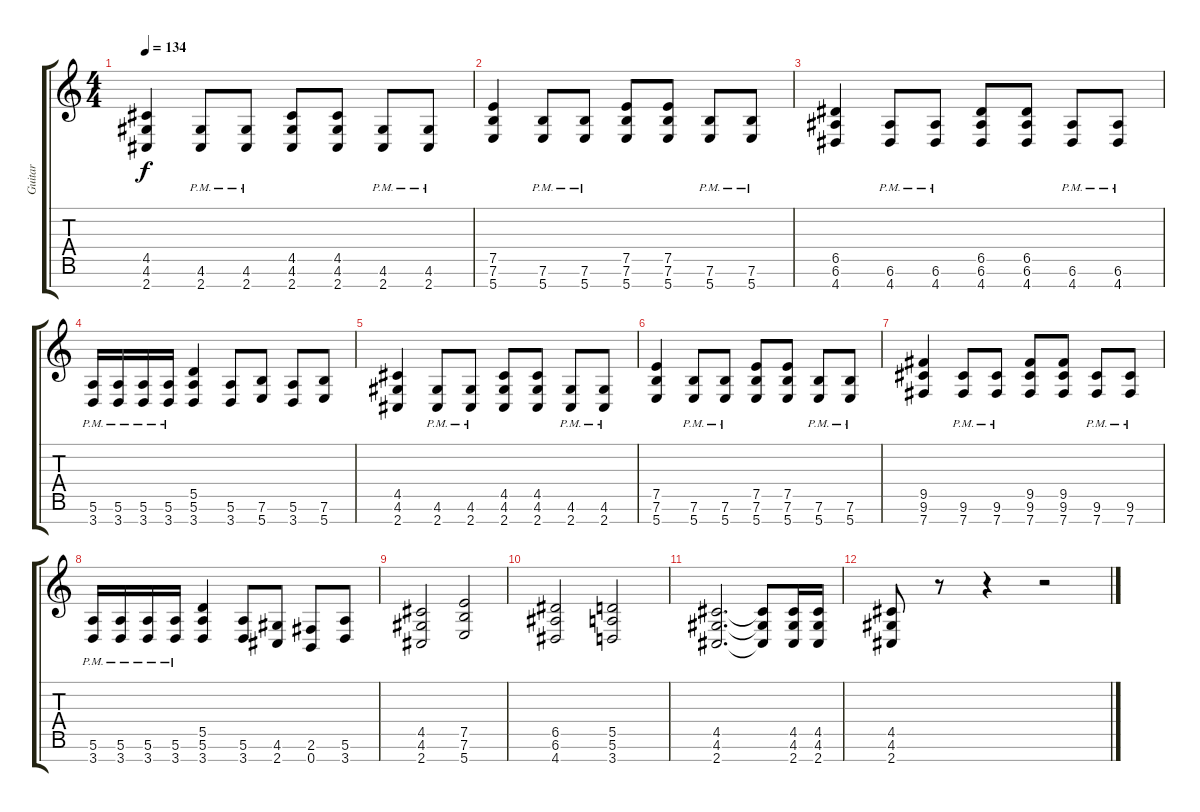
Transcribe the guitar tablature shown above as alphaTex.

\track ("Guitar" "Guitar") {instrument distortionguitar}
\staff {score tabs}
\tuning (E4 B3 G3 D3 A2 E2 B1) {hide}
\ts (4 4)
\tempo 134
\clef g2
\ks c
(4.5 4.6 2.7).4{dy f} (4.6{pm} 2.7{pm}).8 (4.6{pm} 2.7{pm}).8 (4.5 4.6 2.7).8 (4.5 4.6 2.7).8 (4.6{pm} 2.7{pm}).8 (4.6{pm} 2.7{pm}).8 |
(7.5 7.6 5.7).4 (7.6{pm} 5.7{pm}).8 (7.6{pm} 5.7{pm}).8 (7.5 7.6 5.7).8 (7.5 7.6 5.7).8 (7.6{pm} 5.7{pm}).8 (7.6{pm} 5.7{pm}).8 |
(6.5 6.6 4.7).4 (6.6{pm} 4.7{pm}).8 (6.6{pm} 4.7{pm}).8 (6.5 6.6 4.7).8 (6.5 6.6 4.7).8 (6.6{pm} 4.7{pm}).8 (6.6{pm} 4.7{pm}).8 |
(5.6{pm} 3.7{pm}).16 (5.6{pm} 3.7{pm}).16 (5.6{pm} 3.7{pm}).16 (5.6{pm} 3.7{pm}).16 (5.5 5.6 3.7).4 (5.6 3.7).8 (7.6 5.7).8 (5.6 3.7).8 (7.6 5.7).8 |
(4.5 4.6 2.7).4 (4.6{pm} 2.7{pm}).8 (4.6{pm} 2.7{pm}).8 (4.5 4.6 2.7).8 (4.5 4.6 2.7).8 (4.6{pm} 2.7{pm}).8 (4.6{pm} 2.7{pm}).8 |
(7.5 7.6 5.7).4 (7.6{pm} 5.7{pm}).8 (7.6{pm} 5.7{pm}).8 (7.5 7.6 5.7).8 (7.5 7.6 5.7).8 (7.6{pm} 5.7{pm}).8 (7.6{pm} 5.7{pm}).8 |
(9.5 9.6 7.7).4 (9.6{pm} 7.7{pm}).8 (9.6{pm} 7.7{pm}).8 (9.5 9.6 7.7).8 (9.5 9.6 7.7).8 (9.6{pm} 7.7{pm}).8 (9.6{pm} 7.7{pm}).8 |
(5.6{pm} 3.7{pm}).16 (5.6{pm} 3.7{pm}).16 (5.6{pm} 3.7{pm}).16 (5.6{pm} 3.7{pm}).16 (5.5 5.6 3.7).4 (5.6 3.7).8 (4.6 2.7).8 (2.6 0.7).8 (5.6 3.7).8 |
(4.5 4.6 2.7).2 (7.5 7.6 5.7).2 |
(6.5 6.6 4.7).2 (5.5 5.6 3.7).2 |
(4.5 4.6 2.7).2{d} (4.5{t} 4.6{t} 2.7{t}).8 (4.5 4.6 2.7).16 (4.5 4.6 2.7).16 |
(4.5 4.6 2.7).8 r.8 r.4 r.2
